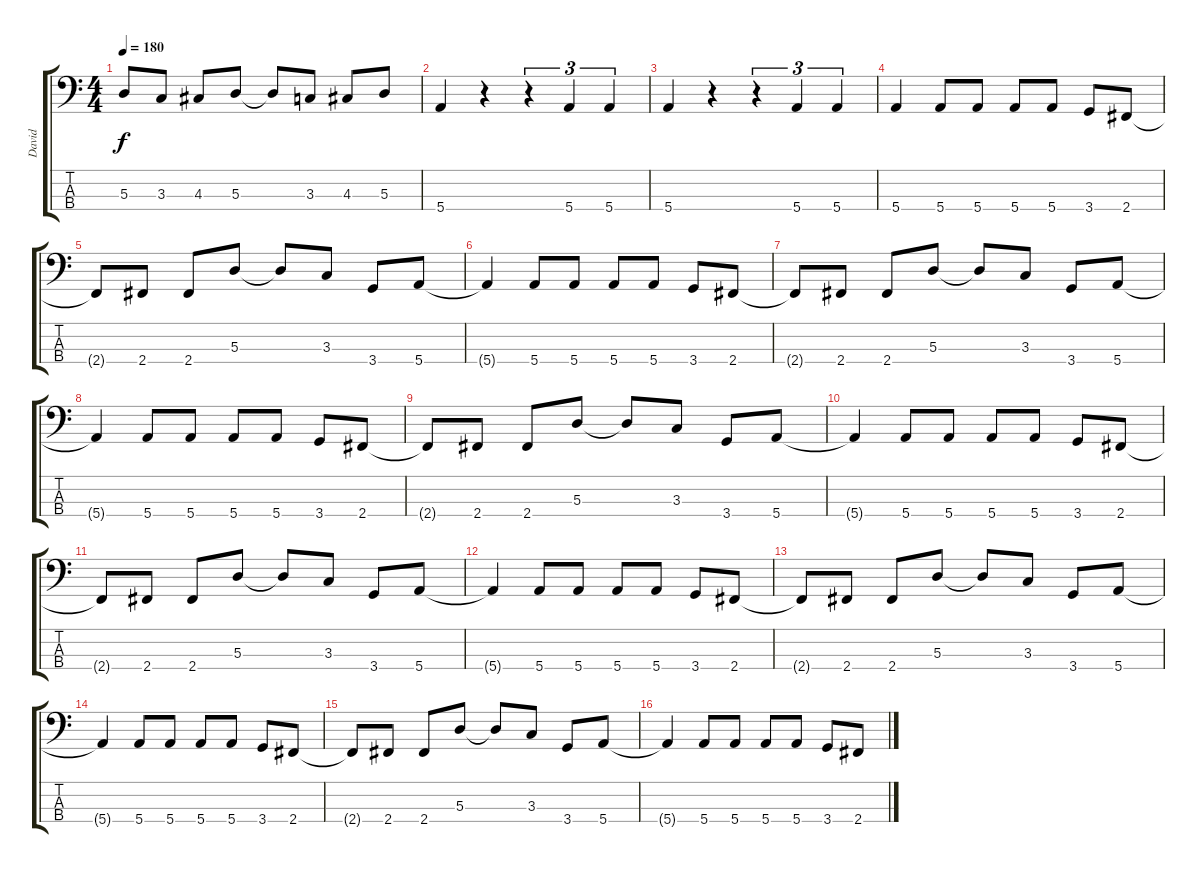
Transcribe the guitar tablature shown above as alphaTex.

\track ("David" "David") {instrument slapbass2}
\staff {score tabs}
\tuning (G2 D2 A1 E1) {hide}
\ts (4 4)
\tempo 180
\clef f4
\ks c
5.3{t}.8{dy f} 3.3.8 4.3.8 5.3.8 5.3{t}.8 3.3.8 4.3.8 5.3.8 |
5.4.4 r.4 r.4{tu (3 2)} 5.4.4{tu (3 2)} 5.4.4{tu (3 2)} |
5.4.4 r.4 r.4{tu (3 2)} 5.4.4{tu (3 2)} 5.4.4{tu (3 2)} |
5.4.4 5.4.8 5.4.8 5.4.8 5.4.8 3.4.8 2.4.8 |
2.4{t}.8 2.4.8 2.4.8 5.3.8 5.3{t}.8 3.3.8 3.4.8 5.4.8 |
5.4{t}.4 5.4.8 5.4.8 5.4.8 5.4.8 3.4.8 2.4.8 |
2.4{t}.8 2.4.8 2.4.8 5.3.8 5.3{t}.8 3.3.8 3.4.8 5.4.8 |
5.4{t}.4 5.4.8 5.4.8 5.4.8 5.4.8 3.4.8 2.4.8 |
2.4{t}.8 2.4.8 2.4.8 5.3.8 5.3{t}.8 3.3.8 3.4.8 5.4.8 |
5.4{t}.4 5.4.8 5.4.8 5.4.8 5.4.8 3.4.8 2.4.8 |
2.4{t}.8 2.4.8 2.4.8 5.3.8 5.3{t}.8 3.3.8 3.4.8 5.4.8 |
5.4{t}.4 5.4.8 5.4.8 5.4.8 5.4.8 3.4.8 2.4.8 |
2.4{t}.8 2.4.8 2.4.8 5.3.8 5.3{t}.8 3.3.8 3.4.8 5.4.8 |
5.4{t}.4 5.4.8 5.4.8 5.4.8 5.4.8 3.4.8 2.4.8 |
2.4{t}.8 2.4.8 2.4.8 5.3.8 5.3{t}.8 3.3.8 3.4.8 5.4.8 |
5.4{t}.4 5.4.8 5.4.8 5.4.8 5.4.8 3.4.8 2.4.8
